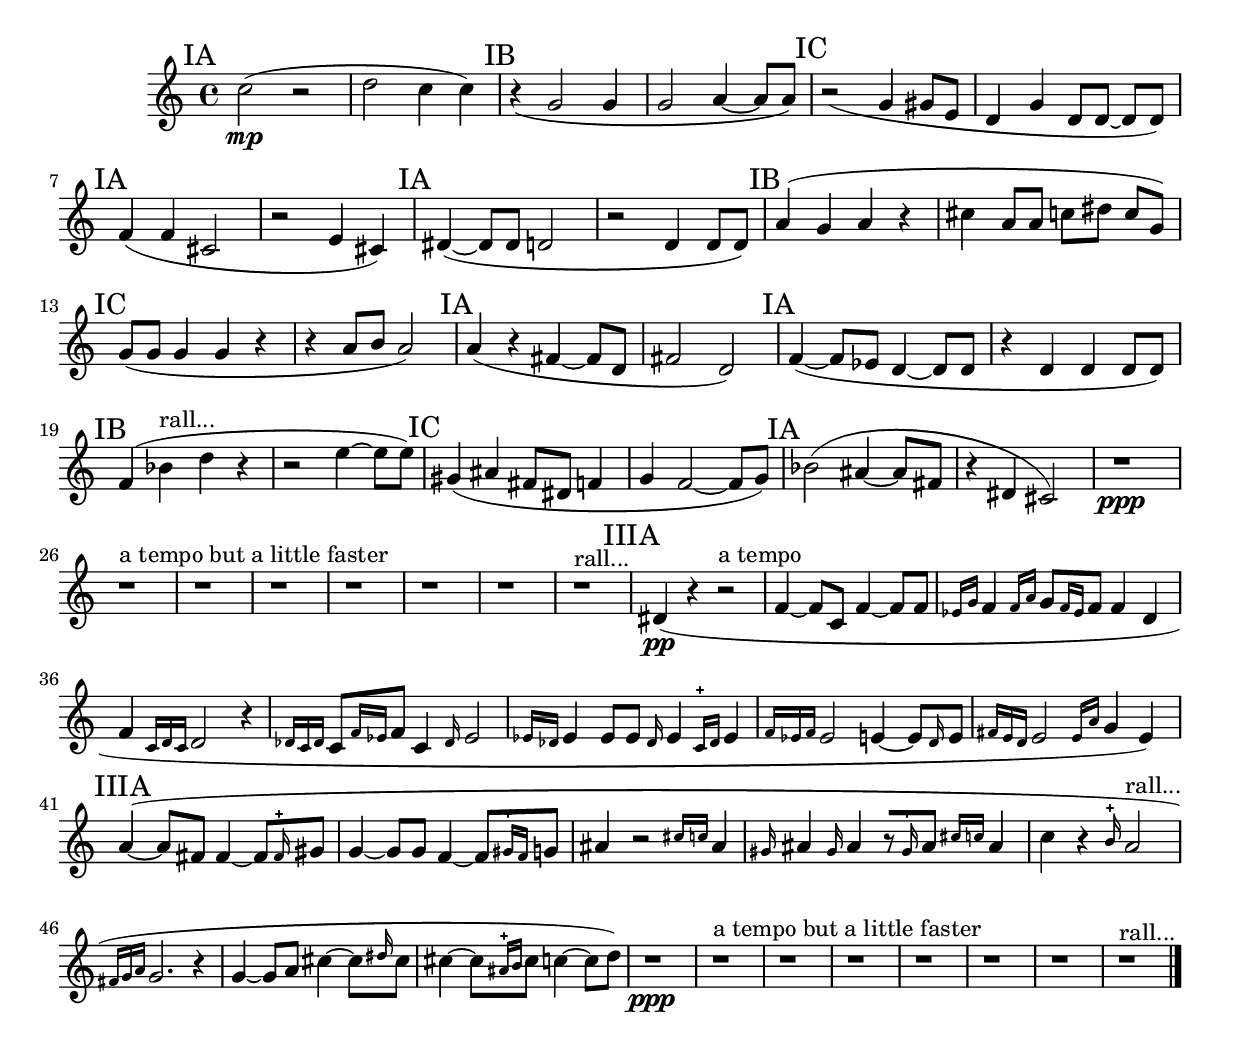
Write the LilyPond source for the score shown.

\new Voice {

|
\time 4/4
\mark "IA"
<c'' >2( \mp
r2
|
<d'' >2
<c'' >4
<c'' >4)
|
\mark "IB"
r4(
<g' >2
<g' >4
|
<g' >2
<a' >4~
<a' >8[
<a' >8])
|
\mark "IC"
r2(
<g' >4
<gis' >8[
<e' >8]
|
<d' >4
<g' >4
<d' >8[
<d' >8~]
<d' >8[
<d' >8])
|
\mark "IA"
<f' >4(
<f' >4
<cis' >2
|
r2
<e' >4
<cis' >4)
|
\mark "IA"
<dis' >4~(
<dis' >8[
<dis' >8]
<d' >2
|
r2
<d' >4
<d' >8[
<d' >8])
|
\mark "IB"
<a' >4(
<g' >4
<a' >4
r4
|
<cis'' >4
<a' >8[
<a' >8]
<c'' >8[
<dis'' >8]
<c'' >8[
<g' >8])
|
\mark "IC"
<g' >8[(
<g' >8]
<g' >4
<g' >4
r4
|
r4
<a' >8[
<b' >8]
<a' >2)
|
\mark "IA"
<a' >4(
r4
<fis' >4~
<fis' >8[
<d' >8]
|
<fis' >2
<d' >2)
|
\mark "IA"
<f' >4~(
<f' >8[
<ees' >8]
<d' >4~
<d' >8[
<d' >8]
|
r4
<d' >4
<d' >4
<d' >8[
<d' >8])
|
\mark "IB"
<f' >4(
<bes' >4 ^"rall..."
<d'' >4
r4
|
r2
<e'' >4~
<e'' >8[
<e'' >8])
|
\mark "IC"
<gis' >4(
<ais' >4
<fis' >8[
<dis' >8]
<f' >4
|
<g' >4
<f' >2~
<f' >8[
<g' >8])
|
\mark "IA"
<bes' >2(
<ais' >4~
<ais' >8[
<fis' >8]
|
r4
<dis' >4
<cis' >2)
|
r1 \ppp
|
r1 ^"a tempo but a little faster"
|
r1
|
r1
|
r1
|
r1
|
r1
|
r1 ^"rall..."
|
\mark "IIIA"
<dis' >4( \pp
r4
r2 ^"a tempo"
|
<f' >4~
<f' >8[
<c' >8]
<f' >4~
<f' >8[
<f' >8]
|
\grace {
<ees' >16[
<g' >16]
}
<f' >4
\grace {
<f' >16[
<a' >16]
}
<g' >8[
\grace {
<f' >16[
<ees' >16]
}
<f' >8]
<f' >4
<d' >4
|
<f' >4
\grace {
<c' >16[
<d' >16
<c' >16]
}
<d' >2
r4
|
\grace {
<des' >16[
<c' >16
<des' >16]
}
<c' >8[
\grace {
<f' >16[
<ees' >16]
}
<f' >8]
<c' >4
\grace {
<des' >16
}
<ees' >2
|
\grace {
<ees' >16[
<des' >16]
}
<ees' >4
<ees' >8[
<ees' >8]
\grace {
<des' >16
}
<ees' >4
\grace {
<c' >16-+[
<des' >16]
}
<ees' >4
|
\grace {
<f' >16[
<ees' >16
<f' >16]
}
<ees' >2
<e' >4~
<e' >8[
\grace {
<d' >16
}
<e' >8]
|
\grace {
<fis' >16[
<e' >16
<d' >16]
}
<e' >2
\grace {
<e' >16[
<a' >16]
}
<g' >4
<e' >4)
|
\mark "IIIA"
<a' >4~(
<a' >8[
<fis' >8]
<fis' >4~
<fis' >8[
\grace {
<fis' >16-+
}
<gis' >8]
|
<g' >4~
<g' >8[
<g' >8]
<f' >4~
<f' >8[
\grace {
<gis' >16-+[
<f' >16]
}
<g' >8]
|
<ais' >4
r2
\grace {
<cis'' >16[
<c'' >16]
}
<ais' >4
|
\grace {
<gis' >16
}
<ais' >4
\grace {
<gis' >16
}
<ais' >4
r8[
\grace {
<gis' >16-+
}
<ais' >8]
\grace {
<cis'' >16[
<c'' >16]
}
<ais' >4
|
<c'' >4
r4
\grace {
<b' >16-+
}
<a' >2 ^"rall..."
|
\grace {
<fis' >16[
<g' >16
<a' >16]
}
<g' >2.
r4
|
<g' >4~
<g' >8[
<a' >8]
<cis'' >4~
<cis'' >8[
\grace {
<dis'' >16
}
<cis'' >8]
|
<cis'' >4~
<cis'' >8[
\grace {
<ais' >16-+[
<b' >16]
}
<cis'' >8]
<c'' >4~
<c'' >8[
<d'' >8])
|
r1 \ppp
|
r1 ^"a tempo but a little faster"
|
r1
|
r1
|
r1
|
r1
|
r1
|
r1 ^"rall..."

\bar "|."
}